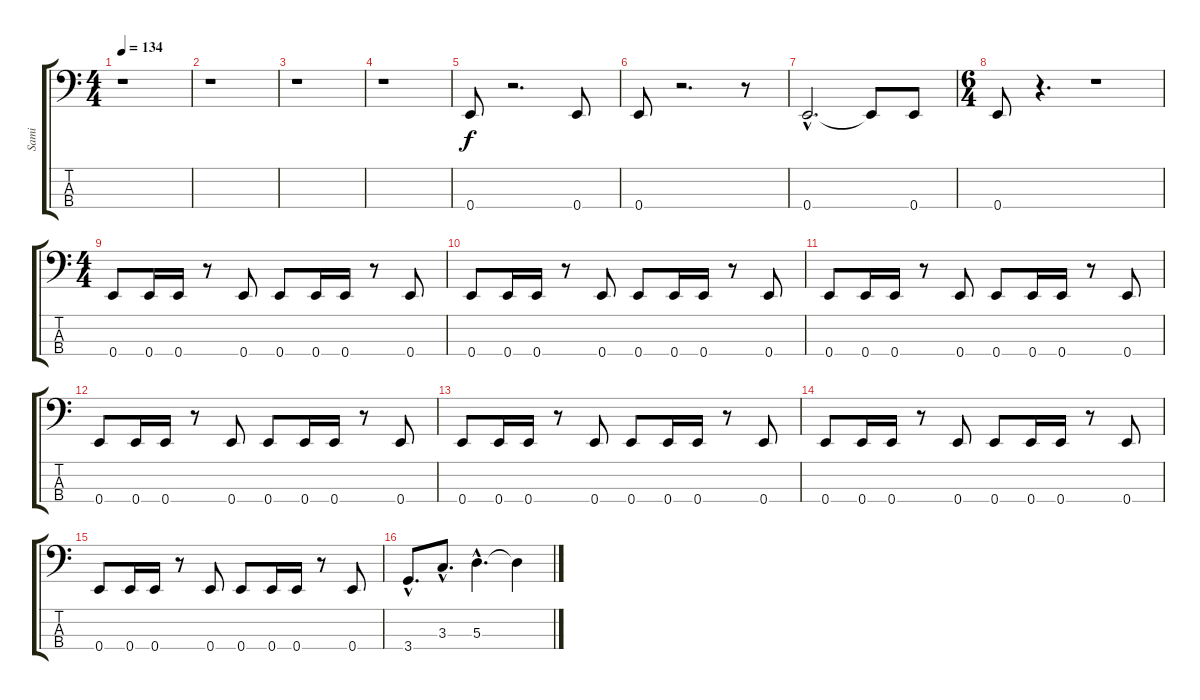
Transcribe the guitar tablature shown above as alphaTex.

\track ("Sami" "Sami") {instrument electricbasspick}
\staff {score tabs}
\tuning (G2 D2 A1 E1) {hide}
\ts (4 4)
\tempo 134
\clef f4
\ks c
r.1{dy f instrument electricbasspick} |
r.1 |
r.1 |
r.1 |
0.4.8 r.2{d} 0.4.8 |
0.4.8 r.2{d} r.8 |
0.4{hac}.2{d} 0.4{t}.8 0.4.8 |
\ts (6 4)
0.4.8 r.4{d} r.1 |
\ts (4 4)
0.4.8 0.4.16 0.4.16 r.8 0.4.8 0.4.8 0.4.16 0.4.16 r.8 0.4.8 |
0.4.8 0.4.16 0.4.16 r.8 0.4.8 0.4.8 0.4.16 0.4.16 r.8 0.4.8 |
0.4.8 0.4.16 0.4.16 r.8 0.4.8 0.4.8 0.4.16 0.4.16 r.8 0.4.8 |
0.4.8 0.4.16 0.4.16 r.8 0.4.8 0.4.8 0.4.16 0.4.16 r.8 0.4.8 |
0.4.8 0.4.16 0.4.16 r.8 0.4.8 0.4.8 0.4.16 0.4.16 r.8 0.4.8 |
0.4.8 0.4.16 0.4.16 r.8 0.4.8 0.4.8 0.4.16 0.4.16 r.8 0.4.8 |
0.4.8 0.4.16 0.4.16 r.8 0.4.8 0.4.8 0.4.16 0.4.16 r.8 0.4.8 |
3.4{hac}.8{d} 3.3{hac}.8{d} 5.3{hac}.4{d} 5.3{t}.4
